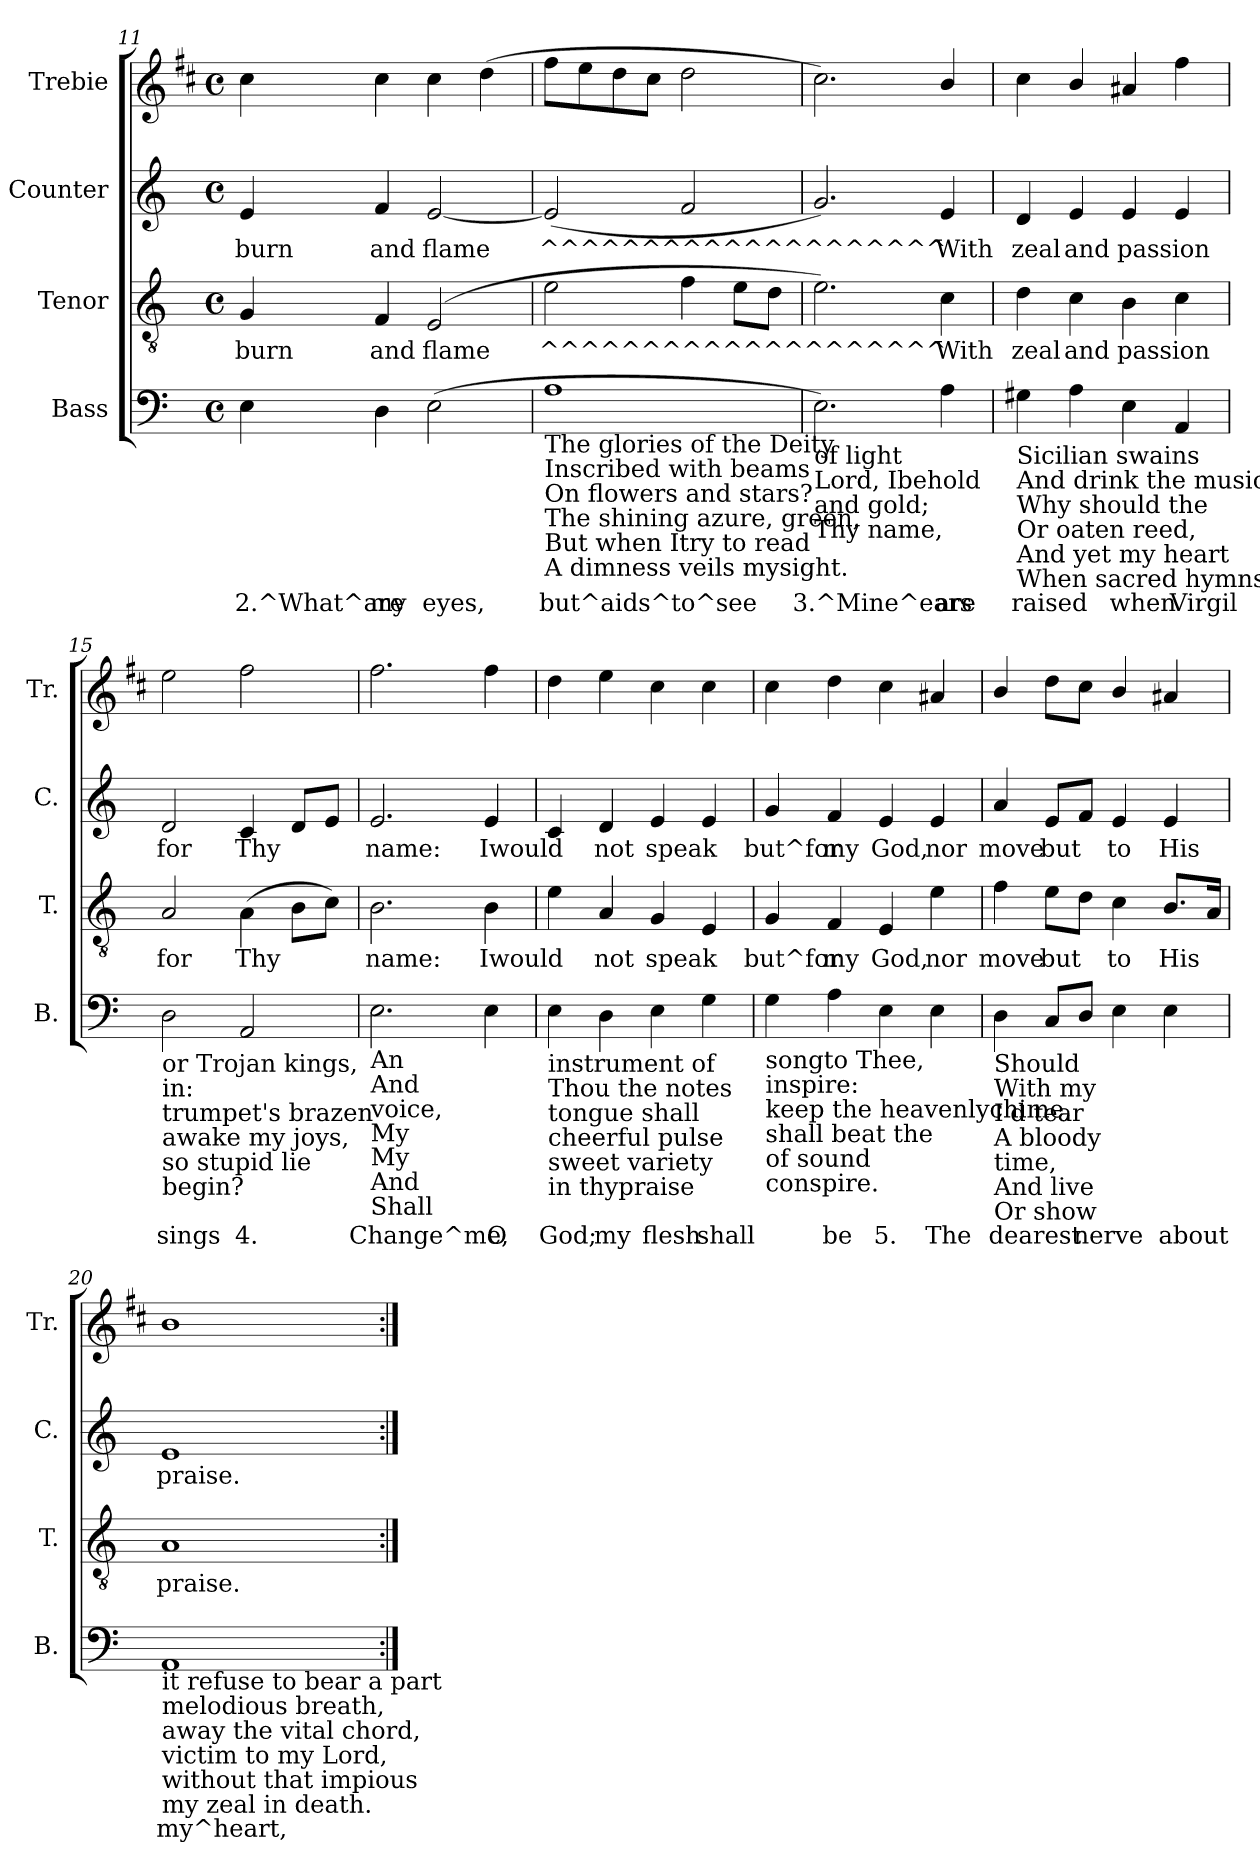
**kern	**text	**kern	**text	**kern	**text	**kern
*part4	*part4	*part3	*part3	*part2	*part2	*part1
*staff4	*staff4	*staff3	*staff3	*staff2	*staff2	*staff1
*I"Bass	*	*I"Tenor	*	*I"Counter	*	*I"Trebie
*I'B.	*	*I'T.	*	*I'C.	*	*I'Tr.
!!LO:LB:g=z
*clefF4	*	*clefGv2	*	*clefG2	*	*clefG2
*	*	*	*	*	*	*ITrd1c2
*k[]	*	*k[]	*	*k[]	*	*k[]
*C:	*	*C:	*	*C:	*	*C:
*M4/4	*	*M4/4	*	*M4/4	*	*M4/4
*met(c)	*	*met(c)	*	*met(c)	*	*met(c)
=11	=11	=11	=11	=11	=11	=11
!	!LO:LY:b:rj	!	!LO:LY:a:rj	!	!LO:LY:b:rj	!
4E\	2.^What^are	4G/	burn	4e/	burn	4b\
!	!LO:LY:b:rj	!	!LO:LY:a:rj	!	!LO:LY:b:rj	!
4D\	my	4F/	and	4f/	and	4b\
!	!LO:LY:b:rj	!	!LO:LY:a:rj	!	!LO:LY:b:rj	!
(>2E\	eyes,	(>2E/	flame	[<2e/	flame	4b\
.	.	.	.	.	.	(>4cc\
=12	=12	=12	=12	=12	=12	=12
!LO:TX:b:t=The glories of the Deity	!	!	!	!	!	!
!LO:TX:b:t=Inscribed with beams	!	!	!	!	!	!
!LO:TX:b:t=On flowers and stars?	!	!	!	!	!	!
!LO:TX:b:t=The shining azure, green,	!	!	!	!	!	!
!LO:TX:b:t=But when Itry to read	!	!	!	!	!	!
!LO:TX:b:t=A dimness veils mysight.	!	!	!	!	!	!
!	!LO:LY:b:rj	!	!LO:LY:a:rj	!	!LO:LY:b:rj	!
1A	but^aids^to^see	2e\	^^^^^^^^^^^^^^^^^^^^	(<2e/]	^^^^^^^^^^^^^^^^^^^^	8ee\L
.	.	.	.	.	.	8dd\
.	.	.	.	.	.	8cc\
.	.	.	.	.	.	8b\J
!	!	!	!LO:LY:a:rj	!	!LO:LY:b:rj	!
.	.	4f\	.	2f/	.	2cc\
!	!	!	!LO:LY:a:rj	!	!	!
.	.	8e\L	.	.	.	.
!	!	!	!LO:LY:a:rj	!	!	!
.	.	8d\J	.	.	.	.
=13	=13	=13	=13	=13	=13	=13
!LO:TX:b:t=of light	!	!	!	!	!	!
!LO:TX:b:t=Lord, Ibehold	!	!	!	!	!	!
!LO:TX:b:t=and gold;	!	!	!	!	!	!
!LO:TX:b:t=Thy name,	!	!	!	!	!	!
!	!LO:LY:b:rj	!	!LO:LY:a:rj	!	!LO:LY:b:rj	!
2.E\)	3.^Mine^ears	2.e\)	.	2.g/)	.	2.b\)
!	!LO:LY:b:rj	!	!LO:LY:a:rj	!	!LO:LY:b:rj	!
4A\	are	4c\	With	4e/	With	4a/
=14	=14	=14	=14	=14	=14	=14
!LO:TX:b:t=Sicilian swains	!	!	!	!	!	!
!LO:TX:b:t=And drink the music	!	!	!	!	!	!
!LO:TX:b:t=Why should the	!	!	!	!	!	!
!LO:TX:b:t=Or oaten reed,	!	!	!	!	!	!
!LO:TX:b:t=And yet my heart	!	!	!	!	!	!
!LO:TX:b:t=When sacred hymns	!	!	!	!	!	!
!	!LO:LY:b:rj	!	!LO:LY:a:rj	!	!LO:LY:b:rj	!
4G#X\	raised	4d\	zeal	4d/	zeal	4b\
!	!LO:LY:b:rj	!	!LO:LY:a:rj	!	!LO:LY:b:rj	!
4A\	.	4c\	and	4e/	and	4a/
!	!LO:LY:b:rj	!	!LO:LY:a:rj	!	!LO:LY:b:rj	!
4E\	when	4B\	passion	4e/	passion	4g#X/
!	!LO:LY:b:rj	!	!LO:LY:a:rj	!	!LO:LY:b:rj	!
4AA/	Virgil	4c\	.	4e/	.	4ee\
=15	=15	=15	=15	=15	=15	=15
!LO:TX:b:t=or Trojan kings,	!	!	!	!	!	!
!LO:TX:b:t=in&colon;	!	!	!	!	!	!
!LO:TX:b:t=trumpet's brazen	!	!	!	!	!	!
!LO:TX:b:t=awake my joys,	!	!	!	!	!	!
!LO:TX:b:t=so stupid lie	!	!	!	!	!	!
!LO:TX:b:t=begin?	!	!	!	!	!	!
!	!LO:LY:b:rj	!	!LO:LY:a:rj	!	!LO:LY:b:rj	!
2D\	sings	2A/	for	2d/	for	2dd>\
!	!LO:LY:b:rj	!	!LO:LY:a:rj	!	!LO:LY:b:rj	!
2AA/	4.	(>4A\	Thy	4c/	Thy	2ee\
!	!	!	!LO:LY:a:rj	!	!LO:LY:b:rj	!
.	.	8B\L	.	8d/L	.	.
!	!	!	!LO:LY:a:rj	!	!LO:LY:b:rj	!
.	.	8c\J)	.	8e/J	.	.
=16	=16	=16	=16	=16	=16	=16
!LO:TX:b:t=An	!	!	!	!	!	!
!LO:TX:b:t=And	!	!	!	!	!	!
!LO:TX:b:t=voice,	!	!	!	!	!	!
!LO:TX:b:t=My	!	!	!	!	!	!
!LO:TX:b:t=My	!	!	!	!	!	!
!LO:TX:b:t=And	!	!	!	!	!	!
!LO:TX:b:t=Shall	!	!	!	!	!	!
!	!LO:LY:b:rj	!	!LO:LY:a:rj	!	!LO:LY:b:rj	!
2.E\	Change^me,	2.B\	name:	2.e/	name:	2.ee\
!	!LO:LY:b:rj	!	!LO:LY:a:rj	!	!LO:LY:b:rj	!
4E\	O	4B\	Iwould	4e/	Iwould	4ee\
=17	=17	=17	=17	=17	=17	=17
!LO:TX:b:t=instrument of	!	!	!	!	!	!
!LO:TX:b:t=Thou the notes	!	!	!	!	!	!
!LO:TX:b:t=tongue shall	!	!	!	!	!	!
!LO:TX:b:t=cheerful pulse	!	!	!	!	!	!
!LO:TX:b:t=sweet variety	!	!	!	!	!	!
!LO:TX:b:t=in thypraise	!	!	!	!	!	!
!	!LO:LY:b:rj	!	!LO:LY:a:rj	!	!LO:LY:b:rj	!
4E\	God;	4e\	.	4c/	.	4cc\
!	!LO:LY:b:rj	!	!LO:LY:a:rj	!	!LO:LY:b:rj	!
4D\	my	4A/	not	4d/	not	4dd\
!	!LO:LY:b:rj	!	!LO:LY:a:rj	!	!LO:LY:b:rj	!
4E\	flesh	4G/	speak	4e/	speak	4b\
!	!LO:LY:b:rj	!	!LO:LY:a:rj	!	!LO:LY:b:rj	!
4G\	shall	4E/	.	4e/	.	4b\
=18	=18	=18	=18	=18	=18	=18
!LO:TX:b:t=songto Thee,	!	!	!	!	!	!
!LO:TX:b:t=inspire&colon;	!	!	!	!	!	!
!LO:TX:b:t=keep the heavenlychime,	!	!	!	!	!	!
!LO:TX:b:t=shall beat the	!	!	!	!	!	!
!LO:TX:b:t=of sound	!	!	!	!	!	!
!LO:TX:b:t=conspire.	!	!	!	!	!	!
!	!LO:LY:b:rj	!	!LO:LY:a:rj	!	!LO:LY:b:rj	!
4G\	.	4G/	but^for	4g/	but^for	4b\
!	!LO:LY:b:rj	!	!LO:LY:a:rj	!	!LO:LY:b:rj	!
4A\	be	4F/	my	4f/	my	4cc\
!	!LO:LY:b:rj	!	!LO:LY:a:rj	!	!LO:LY:b:rj	!
4E\	5.	4E/	God,	4e/	God,	4b\
!	!LO:LY:b:rj	!	!LO:LY:a:rj	!	!LO:LY:b:rj	!
4E\	The	4e\	nor	4e/	nor	4g#X/
=19	=19	=19	=19	=19	=19	=19
!LO:TX:b:t=Should	!	!	!	!	!	!
!LO:TX:b:t=With my	!	!	!	!	!	!
!LO:TX:b:t=I'd tear	!	!	!	!	!	!
!LO:TX:b:t=A bloody	!	!	!	!	!	!
!LO:TX:b:t=time,	!	!	!	!	!	!
!LO:TX:b:t=And live	!	!	!	!	!	!
!LO:TX:b:t=Or show	!	!	!	!	!	!
!	!LO:LY:b:rj	!	!LO:LY:a:rj	!	!LO:LY:b:rj	!
4D\	dearest	4f\	move	4a/	move	4a/
!	!LO:LY:b:rj	!	!LO:LY:a:rj	!	!LO:LY:b:rj	!
8C/L	.	8e\L	but	8e/L	but	8cc\L
!	!LO:LY:b:rj	!	!LO:LY:a:rj	!	!LO:LY:b:rj	!
8D/J	nerve	8d\J	.	8f/J	.	8b\J
!	!LO:LY:b:rj	!	!LO:LY:a:rj	!	!LO:LY:b:rj	!
4E\	.	4c\	to	4e/	to	4a/
!	!LO:LY:b:rj	!	!LO:LY:a:rj	!	!LO:LY:b:rj	!
4E\	about	8.B/L	His	4e/	His	4g#X/
!	!	!	!LO:LY:a:rj	!	!	!
.	.	16A/J	.	.	.	.
=20	=20	=20	=20	=20	=20	=20
!LO:TX:b:t=it refuse to bear a part	!	!	!	!	!	!
!LO:TX:b:t=melodious breath,	!	!	!	!	!	!
!LO:TX:b:t=away the vital chord,	!	!	!	!	!	!
!LO:TX:b:t=victim to my Lord,	!	!	!	!	!	!
!LO:TX:b:t=without that impious	!	!	!	!	!	!
!LO:TX:b:t=my zeal in death.	!	!	!	!	!	!
!	!LO:LY:b:rj	!	!LO:LY:a:rj	!	!LO:LY:b:rj	!
1AA	my^heart,	1A	praise.	1e	praise.	1a
=:|!	=:|!	=:|!	=:|!	=:|!	=:|!	=:|!
*-	*-	*-	*-	*-	*-	*-
